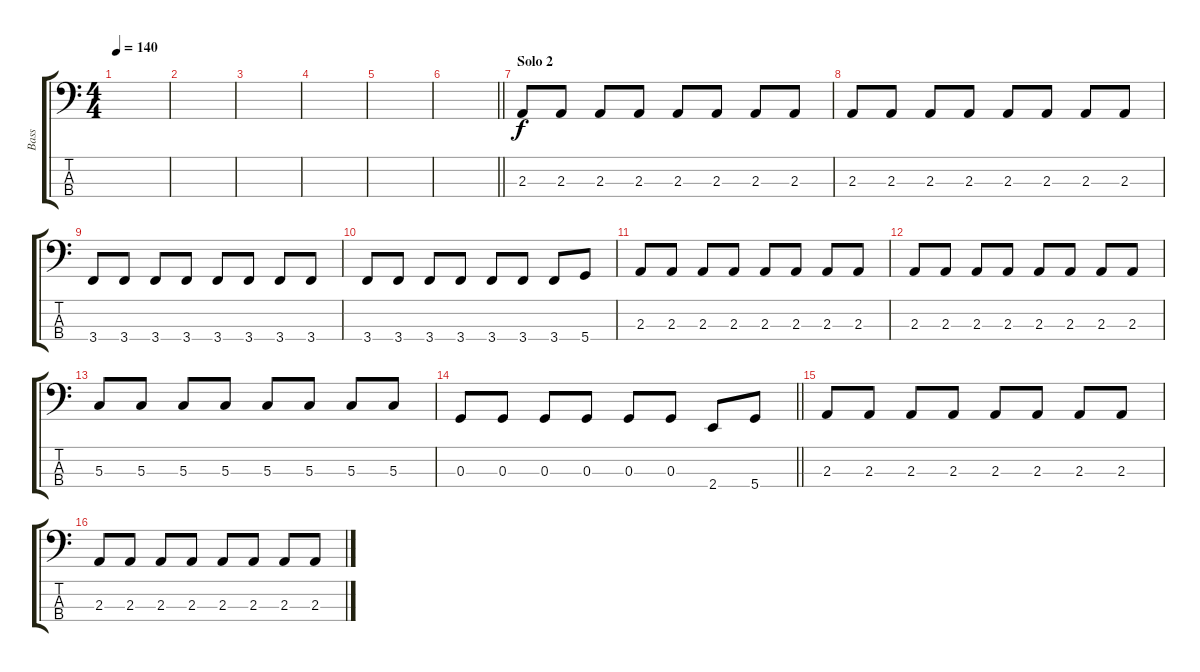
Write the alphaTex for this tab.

\track ("Bass" "Bass") {instrument electricbassfinger}
\staff {score tabs}
\tuning (F2 C2 G1 D1) {hide}
\ts (4 4)
\tempo 140
\clef f4
\ks c
|
|
|
|
|
\barLineRight lightlight
|
\section ("" "Solo 2")
2.3.8 2.3.8 2.3.8 2.3.8 2.3.8 2.3.8 2.3.8 2.3.8 |
2.3.8 2.3.8 2.3.8 2.3.8 2.3.8 2.3.8 2.3.8 2.3.8 |
3.4.8 3.4.8 3.4.8 3.4.8 3.4.8 3.4.8 3.4.8 3.4.8 |
3.4.8 3.4.8 3.4.8 3.4.8 3.4.8 3.4.8 3.4.8 5.4.8 |
2.3.8 2.3.8 2.3.8 2.3.8 2.3.8 2.3.8 2.3.8 2.3.8 |
2.3.8 2.3.8 2.3.8 2.3.8 2.3.8 2.3.8 2.3.8 2.3.8 |
5.3.8 5.3.8 5.3.8 5.3.8 5.3.8 5.3.8 5.3.8 5.3.8 |
\barLineRight lightlight
0.3.8 0.3.8 0.3.8 0.3.8 0.3.8 0.3.8 2.4.8 5.4.8 |
2.3.8 2.3.8 2.3.8 2.3.8 2.3.8 2.3.8 2.3.8 2.3.8 |
2.3.8 2.3.8 2.3.8 2.3.8 2.3.8 2.3.8 2.3.8 2.3.8
